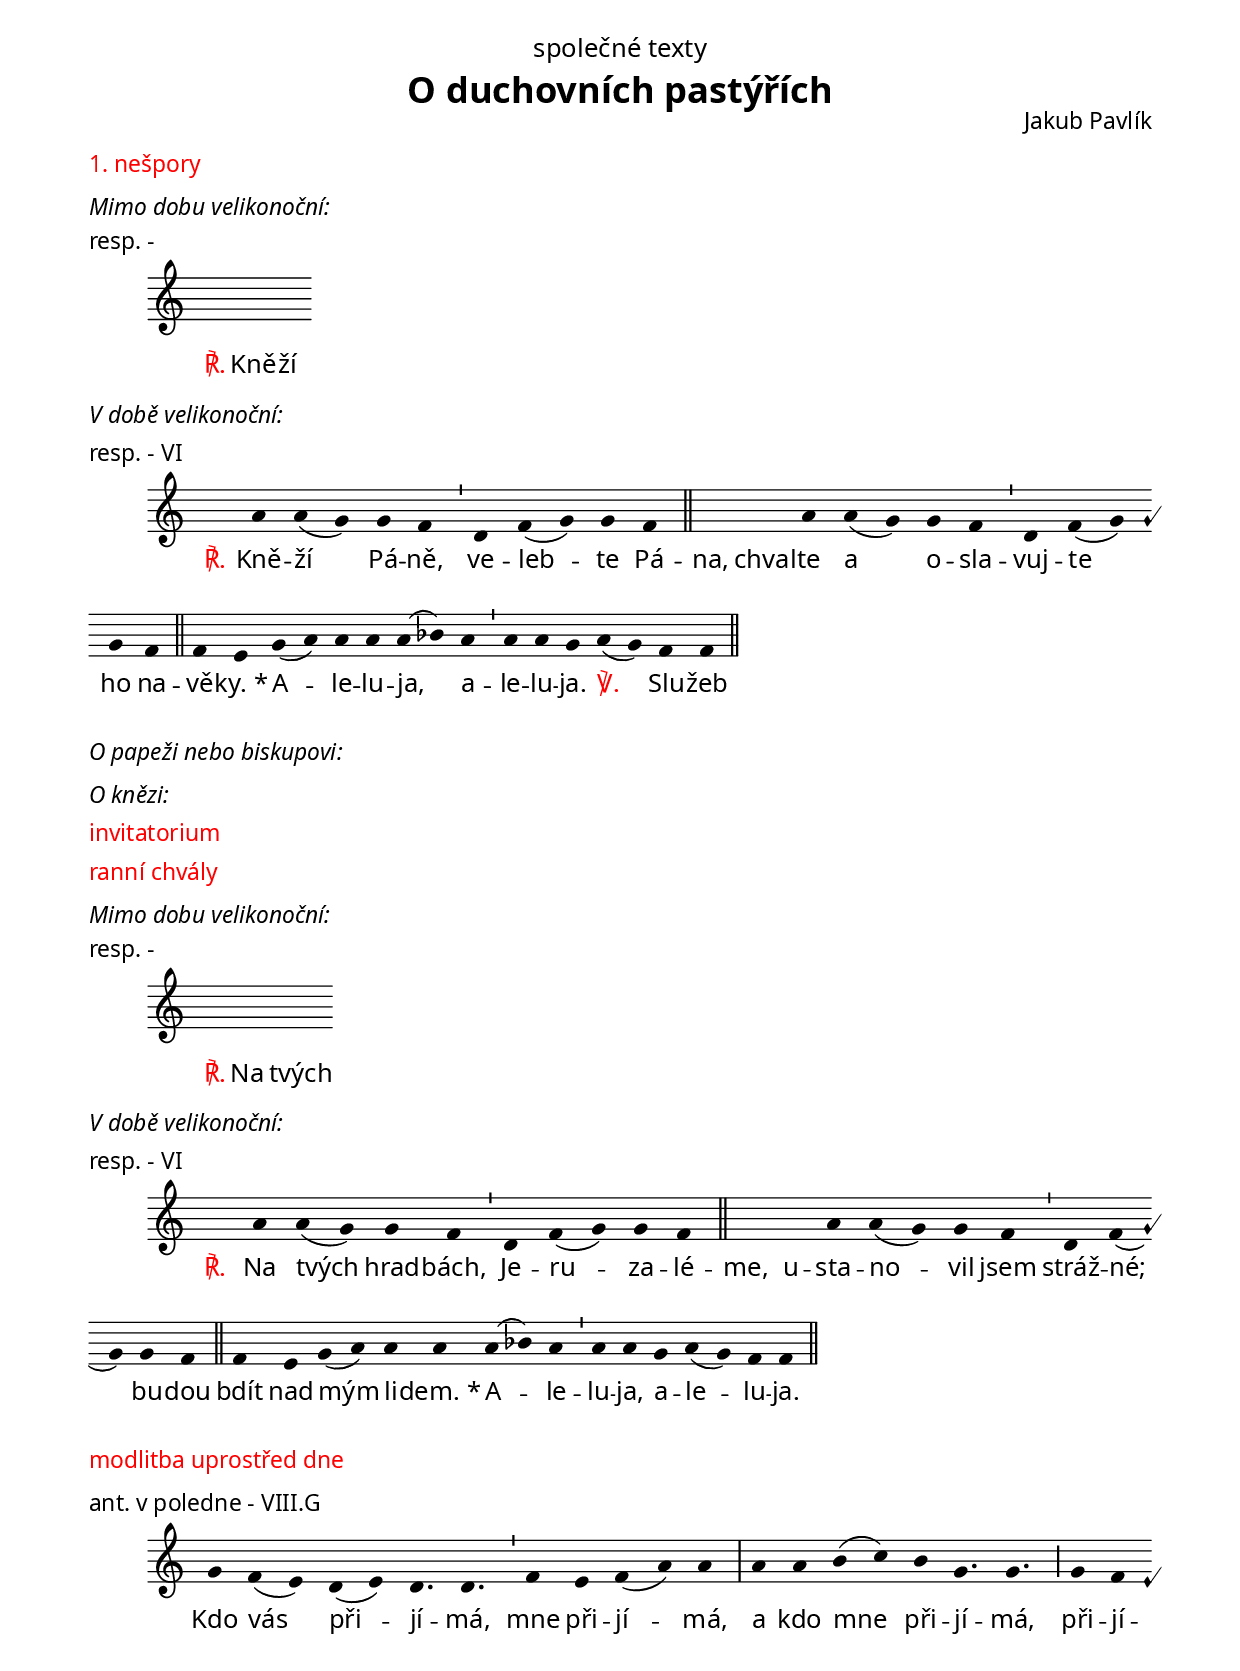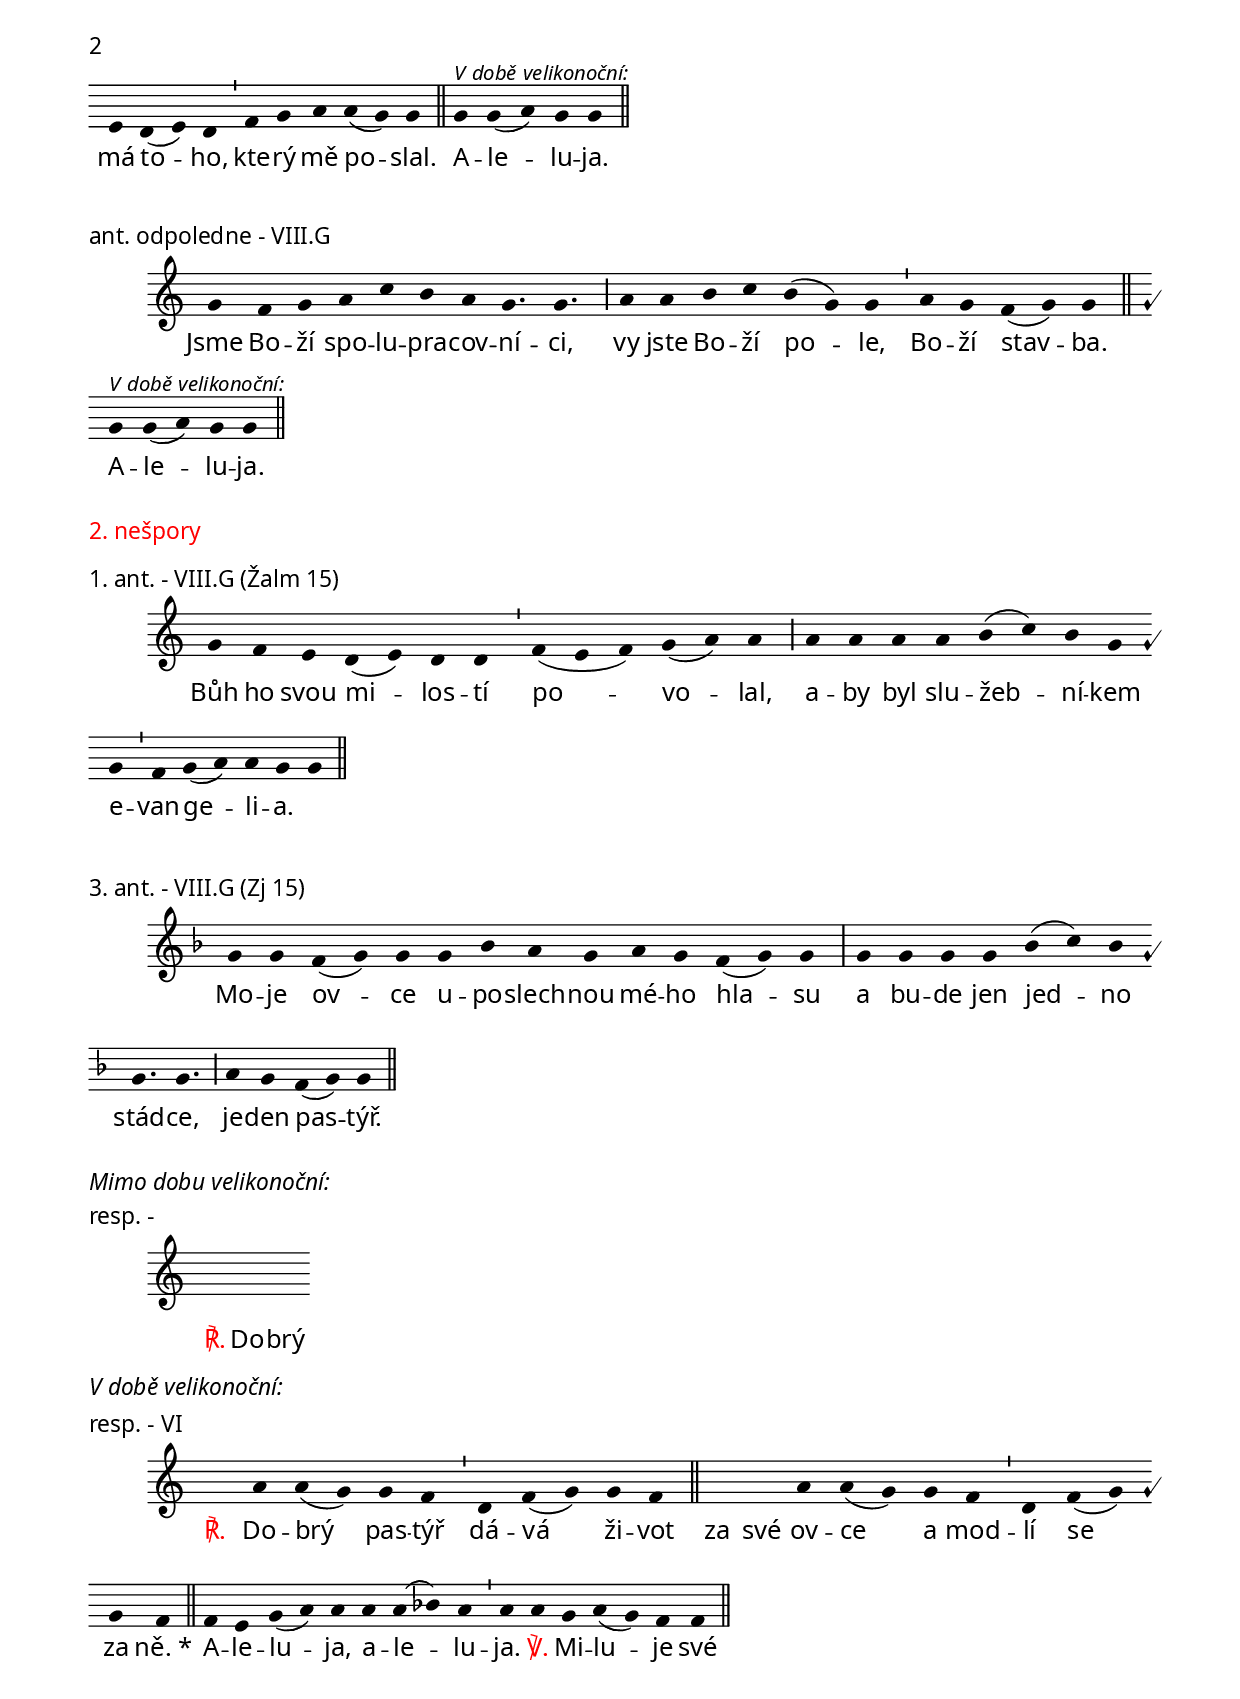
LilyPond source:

\version "2.15.39"

\include "../spolecne.ly"
\include "../dilyresponsorii.ly"

\header {
  title = \markup\titleCommune "O duchovních pastýřích"
  composer = "Jakub Pavlík"
}

\markup {\nadpisHodinka {"1. nešpory"}}

\score {
  \relative c' {
    \choralniRezim
    
  }
  \addlyrics {
    Dám vám pas -- tý -- ře po -- dle své -- ho srd -- ce
    a bu -- dou vás pást ro -- zum -- ně a moud -- ře.
    
    A -- le -- lu -- ja.
  }
  \header {
    quid = "1. ant."
    modus = ""
    differentia = "" 
    psalmus = "Žalm 113"
    id = ""
    piece = \markup {\sestavTitulek}
  }
}

\score {
  \relative c' {
    \choralniRezim
    
  }
  \addlyrics {
    Já bu -- du pást své stá -- do;
    bu -- du hle -- dat ztra -- ce -- né,
    zpět při -- ve -- du roz -- ptý -- le -- né.
    
    A -- le -- lu -- ja.
  }
  \header {
    quid = "2. ant."
    modus = ""
    differentia = "" 
    psalmus = "Žalm 146"
    id = ""
    piece = \markup {\sestavTitulek}
  }
}

\score {
  \relative c' {
    \choralniRezim
    
  }
  \addlyrics {
    Dob -- rý pas -- týř
    dá -- vá za ov -- ce svůj ži -- vot.
  }
  \header {
    quid = "3. ant."
    modus = ""
    differentia = "" 
    psalmus = "Ef 1"
    id = ""
    piece = \markup {\sestavTitulek}
  }
}

\markup\italic{Mimo dobu velikonoční:}

\score {
  \relative c' {
    \choralniRezim
    
    % R
    \neviditelna a
    
    % V
    \neviditelna a
    
    % R
    \neviditelna a
    
    % Slava
  }
  \addlyrics {
    \Response Kně -- ží Pá -- ně, ve -- leb -- te Pá -- na,_*
    chval -- te a o -- sla -- vuj -- te ho na -- vě -- ky.
    \Verse Slu -- žeb -- ní -- ci Pá -- ně, ve -- leb -- te Pá -- na,_*
    \Response chval -- te a o -- sla -- vuj -- te ho na -- vě -- ky.
    \textRespDoxologie
  }
  \header {
    quid = "resp."
    modus = ""
    id = ""
    piece = \markup {\sestavTitulekResp}
  }
}

\markup\italic{V době velikonoční:}

\score {
  \relative c' {
    \choralniRezim
    
    % R
    \neviditelna f
    \respVIalelujaResponsum \barFinalis
    % V
    \neviditelna f
    
    % R
    \neviditelna a
    \respVIalelujaResponsum \barFinalis
    % Slava
    \respVIalelujaDoxologie \barFinalis
  }
  \addlyrics {
    \Response Kně -- ží Pá -- ně, ve -- leb -- te Pá -- na,
    chval -- te a o -- sla -- vuj -- te ho na -- vě -- ky._* \textRespAleluja
    \Verse Slu -- žeb -- ní -- ci Pá -- ně, ve -- leb -- te Pá -- na,_*
    \Response \textRespAleluja
    \textRespDoxologie
  }
  \header {
    quid = "resp."
    modus = "VI"
    id = ""
    piece = \markup {\sestavTitulekResp}
  }
} 

\markup\italic{O papeži nebo biskupovi:}

\score {
  \relative c' {
    \choralniRezim
    
  }
  \addlyrics {
    Ty jsi kněz nej -- vyš -- ší -- ho,
    zr -- cad -- lo ctnos -- ti,
    do -- brý pas -- týř své -- ho li -- du:
    v_to -- bě má Bůh za -- lí -- be -- ní.
    
    A -- le -- lu -- ja.
  }
  \header {
    quid = "ant. k Magnificat"
    modus = ""
    differentia = "" 
    psalmus = ""
    id = ""
    piece = \markup {\sestavTitulekBezZalmu}
  }
}

\markup\italic{O knězi:}

\score {
  \relative c' {
    \choralniRezim
    
  }
  \addlyrics {
    Pro všech -- ny jsem se stal vším,
    a -- bych stůj co stůj za -- chrá -- nil a -- spoň něk -- te -- ré.
    
    A -- le -- lu -- ja.
  }
  \header {
    quid = "ant. k Benedictus"
    modus = ""
    differentia = "" 
    psalmus = ""
    id = ""
    piece = \markup {\sestavTitulekBezZalmu}
  }
}

\markup {\nadpisHodinka {"invitatorium"}}

\score {
  \relative c' {
    \choralniRezim
    
  }
  \addlyrics {
    Pojď -- me, klaň -- me se Kris -- tu,
    na -- še -- mu Pá -- nu;
    on je nej -- vyš -- ší Pas -- týř círk -- ve.
    
    A -- le -- lu -- ja.
  }
  \header {
    quid = "ant."
    modus = ""
    differentia = "" 
    psalmus = ""
    id = ""
    piece = \markup {\sestavTitulekBezZalmu}
  }
}

\markup {\nadpisHodinka {"ranní chvály"}}

\score {
  \relative c' {
    \choralniRezim
    
  }
  \addlyrics {
    Vy jste svět -- lo svě -- ta.
    Ne -- mů -- že se skrýt
    měs -- to po -- lo -- že -- né na ho --- ře.
  }
  \header {
    quid = "1. ant."
    modus = ""
    differentia = "" 
    psalmus = "Žalm 63"
    id = ""
    piece = \markup {\sestavTitulek}
  }
}

\score {
  \relative c' {
    \choralniRezim
    
  }
  \addlyrics {
    Tak ať va -- še svět -- lo sví -- tí li -- dem,
    a -- by vi -- dě -- li va -- še dob -- ré skut -- ky
    a ve -- le -- bi -- li va -- še -- ho Ot -- ce v_ne -- be -- sích.
    
    A -- le -- lu -- ja.
  }
  \header {
    quid = "2. ant."
    modus = ""
    differentia = "" 
    psalmus = "Dan 3-III"
    id = ""
    piece = \markup {\sestavTitulek}
  }
}

\score {
  \relative c' {
    \choralniRezim
    
  }
  \addlyrics {
    Bo -- ží slo -- vo je pl -- né ži -- vo -- ta a sí -- ly,
    os -- třej -- ší než kaž -- dý dvoj -- seč -- ný meč.
    
    A -- le -- lu -- ja.
  }
  \header {
    quid = "3. ant."
    modus = ""
    differentia = "" 
    psalmus = "Žalm 149"
    id = ""
    piece = \markup {\sestavTitulek}
  }
}

\markup\italic{Mimo dobu velikonoční:}

\score {
  \relative c' {
    \choralniRezim
    
    % R
    \neviditelna a
    
    % V
    \neviditelna a
    
    % R
    \neviditelna a
    
    % Slava
  }
  \addlyrics {
    \Response Na tvých hrad -- bách, Je -- ru -- za -- lé -- me,
    u -- sta -- no -- vil jsem stráž -- né;_*
    bu -- dou bdít nad mým li -- dem.
    \Verse A -- ni ve dne, a -- ni v_no -- ci
    ne -- smě -- jí ni -- kdy ml -- čet;_*
    \Response bu -- dou bdít nad mým li -- dem.
    \textRespDoxologie
  }
  \header {
    quid = "resp."
    modus = ""
    id = ""
    piece = \markup {\sestavTitulekResp}
  }
}

\markup\italic{V době velikonoční:}

\score {
  \relative c' {
    \choralniRezim
    
    % R
    \neviditelna f
    \respVIalelujaResponsum \barFinalis
    % V
    \neviditelna f
    
    % R
    \neviditelna a
    \respVIalelujaResponsum \barFinalis
    % Slava
    \respVIalelujaDoxologie \barFinalis
  }
  \addlyrics {
    \Response Na tvých hrad -- bách, Je -- ru -- za -- lé -- me,
    u -- sta -- no -- vil jsem stráž -- né;
    bu -- dou bdít nad mým li -- dem._* \textRespAleluja
    \Verse A -- ni ve dne, a -- ni v_no -- ci
    ne -- smě -- jí ni -- kdy ml -- čet._*
    \Response \textRespAleluja
    \textRespDoxologie
  }
  \header {
    quid = "resp."
    modus = "VI"
    id = ""
    piece = \markup {\sestavTitulekResp}
  }
} 

\score {
  \relative c' {
    \choralniRezim
    
  }
  \addlyrics {
    Ne -- bu -- de -- te to vy,
    kdo bu -- de -- te mlu -- vit,
    a -- le bu -- de skr -- ze vás pro -- mlou -- vat
    Duch va -- še -- ho Ot -- ce.
  }
  \header {
    quid = "ant. k Benedictus"
    modus = ""
    differentia = "" 
    psalmus = ""
    id = ""
    piece = \markup {\sestavTitulekBezZalmu}
  }
}

\markup {\nadpisHodinka {"modlitba uprostřed dne"}}

\score {
  \relative c' {
    \choralniRezim
    
  }
  \addlyrics {
    Ot -- če, ja -- ko jsi mne po -- slal do svě -- ta,
    tak i já jsem je po -- slal do svě -- ta.
  }
  \header {
    quid = "ant. dopoledne"
    modus = ""
    differentia = "" 
    psalmus = ""
    id = ""
    piece = \markup {\sestavTitulekBezZalmu}
  }
}

\score {
  \relative c'' {
    \choralniRezim
    g f( e) d( e) d4. d \barMin f4 e f( a) a \barMax
    a a b( c) b g4. g \barMaior
    g4 f e d( e) d \barMin f g a a( g) g \barFinalis
    
    g^\markup\rubrVelikAleluja g( a) g g \barFinalis
  }
  \addlyrics {
    Kdo vás při -- jí -- má, mne při -- jí -- má,
    a kdo mne při -- jí -- má, 
    při -- jí -- má to -- ho, kte -- rý mě po -- slal.
    
    A -- le -- lu -- ja.
  }
  \header {
    quid = "ant. v poledne"
    modus = "VIII"
    differentia = "G" 
    psalmus = ""
    id = ""
    fons = "Cyril a Metoděj, v poledne; doplněno aleluja"
    piece = \markup {\sestavTitulekBezZalmu}
  }
}

\score {
  \relative c'' {
    \choralniRezim
    g4 f g a c b a g4. g \barMaior
    a4 a b c b( g) g \barMin a g f( g) g \barFinalis
    
    g^\markup\rubrVelikAleluja g( a) g g \barFinalis
  }
  \addlyrics {
    Jsme Bo -- ží spo -- lu -- pra -- cov -- ní -- ci,
    vy jste Bo -- ží po -- le, Bo -- ží stav -- ba.
    
    A -- le -- lu -- ja.
  }
  \header {
    quid = "ant. odpoledne"
    modus = "VIII"
    differentia = "G" 
    psalmus = ""
    id = ""
    fons = "Cyril a Metoděj, v poledne; doplněno aleluja"
    piece = \markup {\sestavTitulekBezZalmu}
  }
}

\markup {\nadpisHodinka {"2. nešpory"}}

\score {
  \relative c'' {
    \choralniRezim
    g f e d( e) d d \barMin f( e f) g( a) a \barMaior
    a a a a b( c) b g g \barMin f g( a) a g g \barFinalis
  }
  \addlyrics {
    Bůh ho svou mi -- los -- tí po -- vo -- lal,
    a -- by byl slu -- žeb -- ní -- kem e -- van -- ge -- li -- a.
  }
  \header {
    quid = "1. ant."
    modus = "VIII"
    differentia = "G" 
    psalmus = "Žalm 15"
    id = ""
    fons = "Cyril a Metoděj, dopoledne; úprava textu z pl. do sg. + doplněno aleluja"
    piece = \markup {\sestavTitulek}
  }
}

\score {
  \relative c' {
    \choralniRezim
    
  }
  \addlyrics {
    Věr -- ný a roz -- váž -- ný slu -- žeb -- ník,
    kte -- ré -- ho Pán u -- sta -- no -- vil
    nad svou če -- le -- dí.
  }
  \header {
    quid = "2. ant."
    modus = ""
    differentia = "" 
    psalmus = "Žalm 112"
    id = ""
    piece = \markup {\sestavTitulek}
  }
}

\score {
  \relative c'' {
    \key f \major
    \choralniRezim
    g4 g f( g) g g bes a g a g f( g) g \barMax
    g g g g bes( c) bes g4. g \barMaior
    a4 g f( g) g \barFinalis
  }
  \addlyrics {
    Mo -- je ov -- ce u -- po -- slech -- nou mé -- ho hla -- su
    a bu -- de jen jed -- no stád -- ce, 
    je -- den pas -- týř.
    
    A -- le -- lu -- ja.
  }
  \header {
    quid = "3. ant."
    modus = "VIII"
    differentia = "G" 
    psalmus = "Zj 15"
    id = ""
    fons = "Cyril a Metoděj, 2. nešp., 3. ant.; doplněno aleluja"
    piece = \markup {\sestavTitulek}
  }
}

\markup\italic{Mimo dobu velikonoční:}

\score {
  \relative c' {
    \choralniRezim
    
    % R
    \neviditelna a
    
    % V
    \neviditelna a
    
    % R
    \neviditelna a
    
    % Slava
  }
  \addlyrics {
    \Response Do -- brý pas -- týř dá -- vá ži -- vot za své ov -- ce_*
    a mod -- lí se za ně.
    \Verse Mi -- lu -- je své brat -- ry_*
    \Response a mod -- lí se za ně.
    \textRespDoxologie
  }
  \header {
    quid = "resp."
    modus = ""
    id = ""
    piece = \markup {\sestavTitulekResp}
  }
}

\markup\italic{V době velikonoční:}

\score {
  \relative c' {
    \choralniRezim
    
    % R
    \neviditelna f
    \respVIalelujaResponsum \barFinalis
    % V
    \neviditelna f
    
    % R
    \neviditelna a
    \respVIalelujaResponsum \barFinalis
    % Slava
    \respVIalelujaDoxologie \barFinalis
  }
  \addlyrics {
    \Response Do -- brý pas -- týř dá -- vá ži -- vot za své ov -- ce
    a mod -- lí se za ně._* \textRespAleluja
    \Verse Mi -- lu -- je své brat -- ry._*
    \Response \textRespAleluja
    \textRespDoxologie
  }
  \header {
    quid = "resp."
    modus = "VI"
    id = ""
    piece = \markup {\sestavTitulekResp}
  }
} 

\score {
  \relative c' {
    \choralniRezim
    
  }
  \addlyrics {
    Sva -- tý \markup\with-color #red N 
    je ten věr -- ný a roz -- váž -- ný správ -- ce,
    kte -- ré -- ho Pán u -- sta -- no -- vil 
    nad svým slu -- žeb -- nic -- tvem,
    a -- by jim roz -- dá -- val po -- krm ži -- vo -- ta.
    
    A -- le -- lu -- ja.
  }
  \header {
    quid = "ant. k Magnificat"
    modus = ""
    differentia = "" 
    psalmus = ""
    id = ""
    piece = \markup {\sestavTitulekBezZalmu}
  }
}

\markup\italic{Nebo:}


\score {
  \relative c' {
    \choralniRezim
    
  }
  \addlyrics {
    Dě -- ku -- ji ti, Kris -- te, dob -- rý pas -- tý -- ři,
    žes mě do -- ve -- dl do ne -- bes -- ké slá -- vy;
    dej, ať na ní spo -- lu se mnou má po -- díl i stád -- ce,
    kte -- ré jsi mi svě -- řil.
    
    A -- le -- lu -- ja.
  }
  \header {
    quid = "ant. k Magnificat"
    modus = ""
    differentia = "" 
    psalmus = ""
    id = ""
    piece = \markup {\sestavTitulekBezZalmu}
  }
}